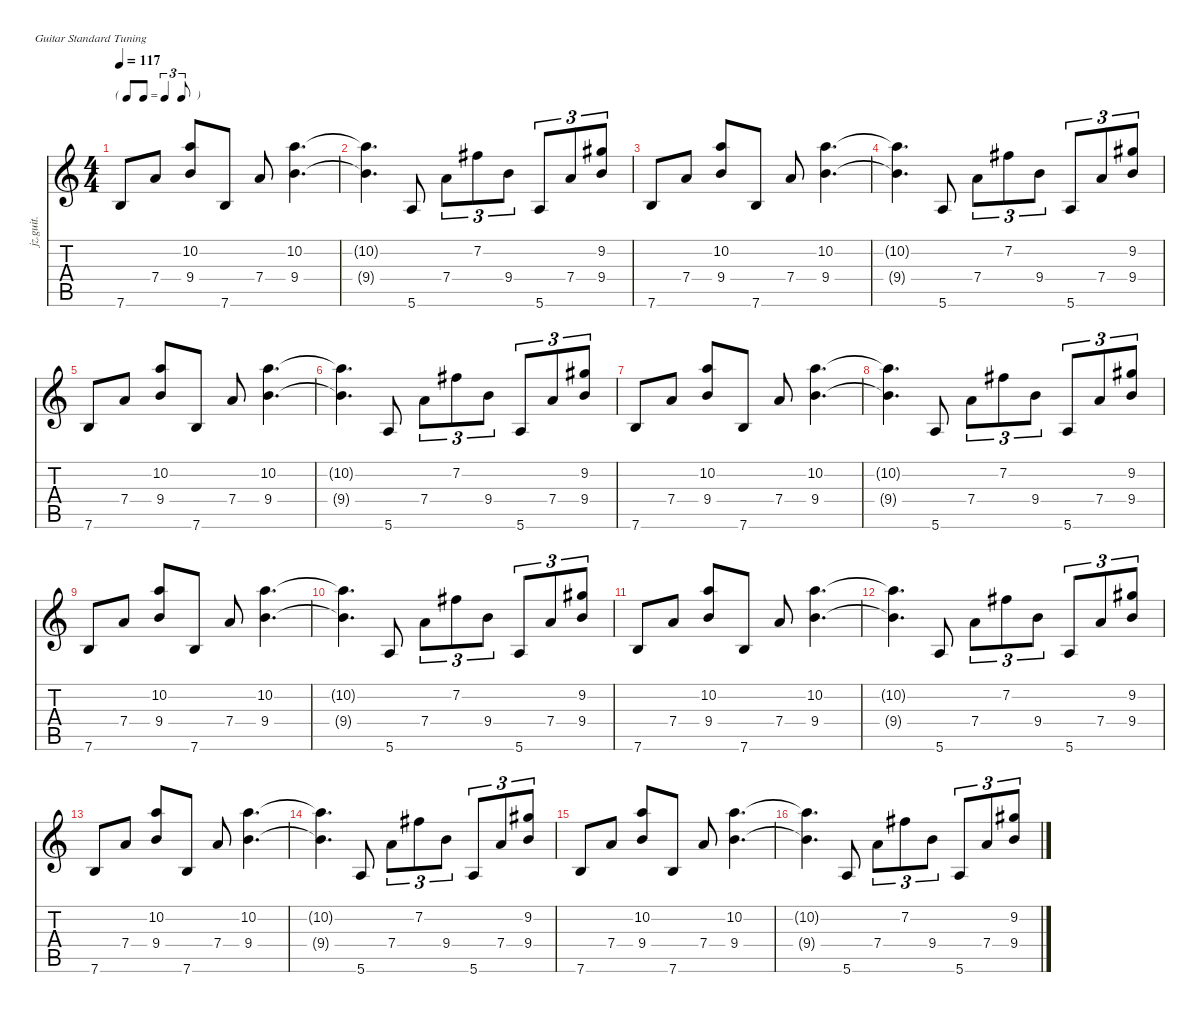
\defaultSystemsLayout 4
\hideDynamics
\bracketExtendMode nobrackets
\otherSystemsTrackNameOrientation horizontal
\track ("Guitare Rythm Tapping" "jz.guit.") {instrument electricguitarjazz}
\staff {score tabs}
\tuning (E4 B3 G3 D3 A2 E2)
\ts (4 4)
\tf triplet8th
\tempo 117
\clef g2
\ks c
7.6.8{dy f beam Up} 7.4.8{beam Up} (10.2 9.4).8{beam Up} 7.6.8{beam Up} 7.4.8{beam Up} (10.2 9.4).4{d beam Down} |
(10.2{t} 9.4{t}).4{d beam Down} 5.6.8{beam Up} 7.4.8{tu (3 2) beam Down} 7.2{acc #}.8{tu (3 2) beam Down} 9.4.8{tu (3 2) beam Down} 5.6.8{tu (3 2) beam Up} 7.4.8{tu (3 2) beam Up} (9.2{acc #} 9.4).8{tu (3 2) beam Up} |
7.6.8{beam Up} 7.4.8{beam Up} (10.2 9.4).8{beam Up} 7.6.8{beam Up} 7.4.8{beam Up} (10.2 9.4).4{d beam Down} |
(10.2{t} 9.4{t}).4{d beam Down} 5.6.8{beam Up} 7.4.8{tu (3 2) beam Down} 7.2{acc #}.8{tu (3 2) beam Down} 9.4.8{tu (3 2) beam Down} 5.6.8{tu (3 2) beam Up} 7.4.8{tu (3 2) beam Up} (9.2{acc #} 9.4).8{tu (3 2) beam Up} |
7.6.8{beam Up} 7.4.8{beam Up} (10.2 9.4).8{beam Up} 7.6.8{beam Up} 7.4.8{beam Up} (10.2 9.4).4{d beam Down} |
(10.2{t} 9.4{t}).4{d beam Down} 5.6.8{beam Up} 7.4.8{tu (3 2) beam Down} 7.2{acc #}.8{tu (3 2) beam Down} 9.4.8{tu (3 2) beam Down} 5.6.8{tu (3 2) beam Up} 7.4.8{tu (3 2) beam Up} (9.2{acc #} 9.4).8{tu (3 2) beam Up} |
7.6.8{beam Up} 7.4.8{beam Up} (10.2 9.4).8{beam Up} 7.6.8{beam Up} 7.4.8{beam Up} (10.2 9.4).4{d beam Down} |
(10.2{t} 9.4{t}).4{d beam Down} 5.6.8{beam Up} 7.4.8{tu (3 2) beam Down} 7.2{acc #}.8{tu (3 2) beam Down} 9.4.8{tu (3 2) beam Down} 5.6.8{tu (3 2) beam Up} 7.4.8{tu (3 2) beam Up} (9.2{acc #} 9.4).8{tu (3 2) beam Up} |
7.6.8{beam Up} 7.4.8{beam Up} (10.2 9.4).8{beam Up} 7.6.8{beam Up} 7.4.8{beam Up} (10.2 9.4).4{d beam Down} |
(10.2{t} 9.4{t}).4{d beam Down} 5.6.8{beam Up} 7.4.8{tu (3 2) beam Down} 7.2{acc #}.8{tu (3 2) beam Down} 9.4.8{tu (3 2) beam Down} 5.6.8{tu (3 2) beam Up} 7.4.8{tu (3 2) beam Up} (9.2{acc #} 9.4).8{tu (3 2) beam Up} |
7.6.8{beam Up} 7.4.8{beam Up} (10.2 9.4).8{beam Up} 7.6.8{beam Up} 7.4.8{beam Up} (10.2 9.4).4{d beam Down} |
(10.2{t} 9.4{t}).4{d beam Down} 5.6.8{beam Up} 7.4.8{tu (3 2) beam Down} 7.2{acc #}.8{tu (3 2) beam Down} 9.4.8{tu (3 2) beam Down} 5.6.8{tu (3 2) beam Up} 7.4.8{tu (3 2) beam Up} (9.2{acc #} 9.4).8{tu (3 2) beam Up} |
7.6.8{beam Up} 7.4.8{beam Up} (10.2 9.4).8{beam Up} 7.6.8{beam Up} 7.4.8{beam Up} (10.2 9.4).4{d beam Down} |
(10.2{t} 9.4{t}).4{d beam Down} 5.6.8{beam Up} 7.4.8{tu (3 2) beam Down} 7.2{acc #}.8{tu (3 2) beam Down} 9.4.8{tu (3 2) beam Down} 5.6.8{tu (3 2) beam Up} 7.4.8{tu (3 2) beam Up} (9.2{acc #} 9.4).8{tu (3 2) beam Up} |
7.6.8{beam Up} 7.4.8{beam Up} (10.2 9.4).8{beam Up} 7.6.8{beam Up} 7.4.8{beam Up} (10.2 9.4).4{d beam Down} |
(10.2{t} 9.4{t}).4{d beam Down} 5.6.8{beam Up} 7.4.8{tu (3 2) beam Down} 7.2{acc #}.8{tu (3 2) beam Down} 9.4.8{tu (3 2) beam Down} 5.6.8{tu (3 2) beam Up} 7.4.8{tu (3 2) beam Up} (9.2{acc #} 9.4).8{tu (3 2) beam Up}
